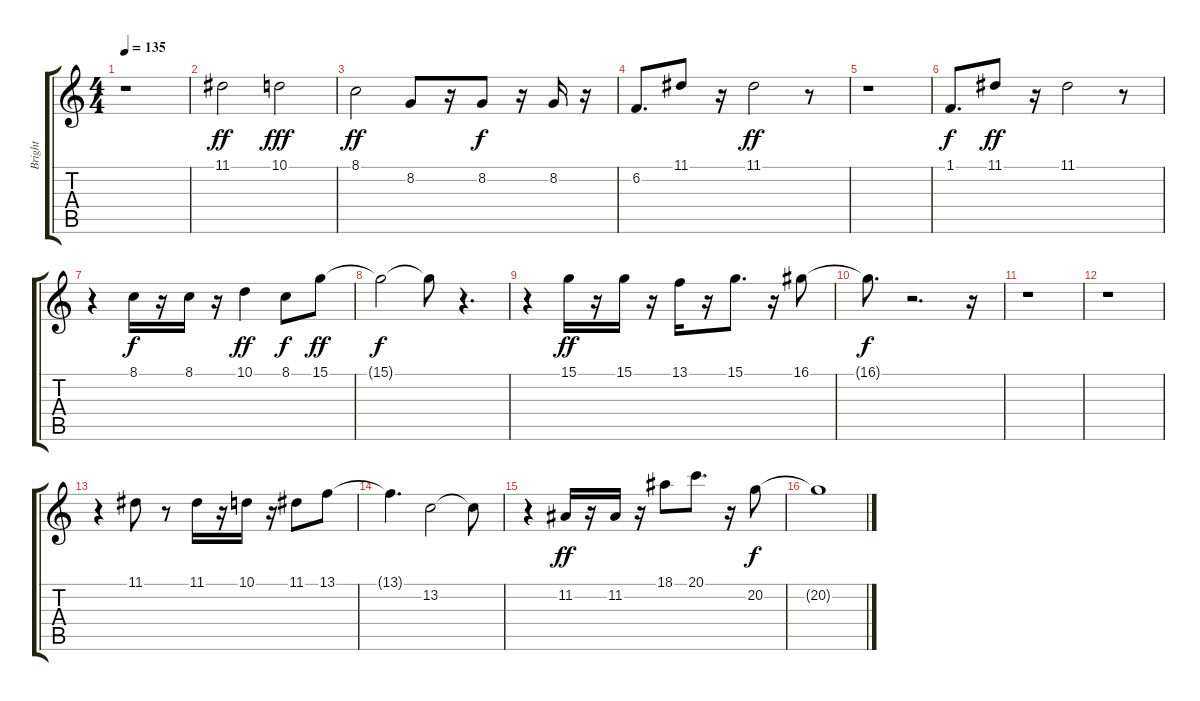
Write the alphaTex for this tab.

\track ("Bright" "Bright") {instrument brightacousticpiano}
\staff {score tabs}
\tuning (E4 B3 G3 D3 A2 E2) {hide}
\ts (4 4)
\tempo 135
\clef g2
\ks c
r.1{dy f} |
11.1.2{dy ff} 10.1.2{dy fff} |
8.1.2{dy ff} 8.2.8 r.16 8.2.8{dy f} r.16 8.2.16 r.16 |
6.2.8{d} 11.1.8 r.16 11.1.2{dy ff} r.8 |
r.1 |
1.1.8{d dy f} 11.1.8{dy ff} r.16 11.1.2 r.8 |
r.4 8.1.16{dy f} r.16 8.1.16 r.16 10.1.4{dy ff} 8.1.8{dy f} 15.1.8{dy ff} |
15.1{t}.2{dy f} 15.1{t}.8 r.4{d} |
r.4 15.1.16{dy ff} r.16 15.1.16 r.16 13.1.16 r.16 15.1.8{d} r.16 16.1.8 |
16.1{t}.8{d dy f} r.2{d} r.16 |
r.1 |
r.1 |
r.4 11.1.8 r.8 11.1.16 r.16 10.1.16 r.16 11.1.8 13.1.8 |
13.1{t}.4{d} 13.2.2 13.2{t}.8 |
r.4 11.2.16{dy ff} r.16 11.2.16 r.16 18.1.8 20.1.8{d} r.16 20.2.8{dy f} |
20.2{t}.1
